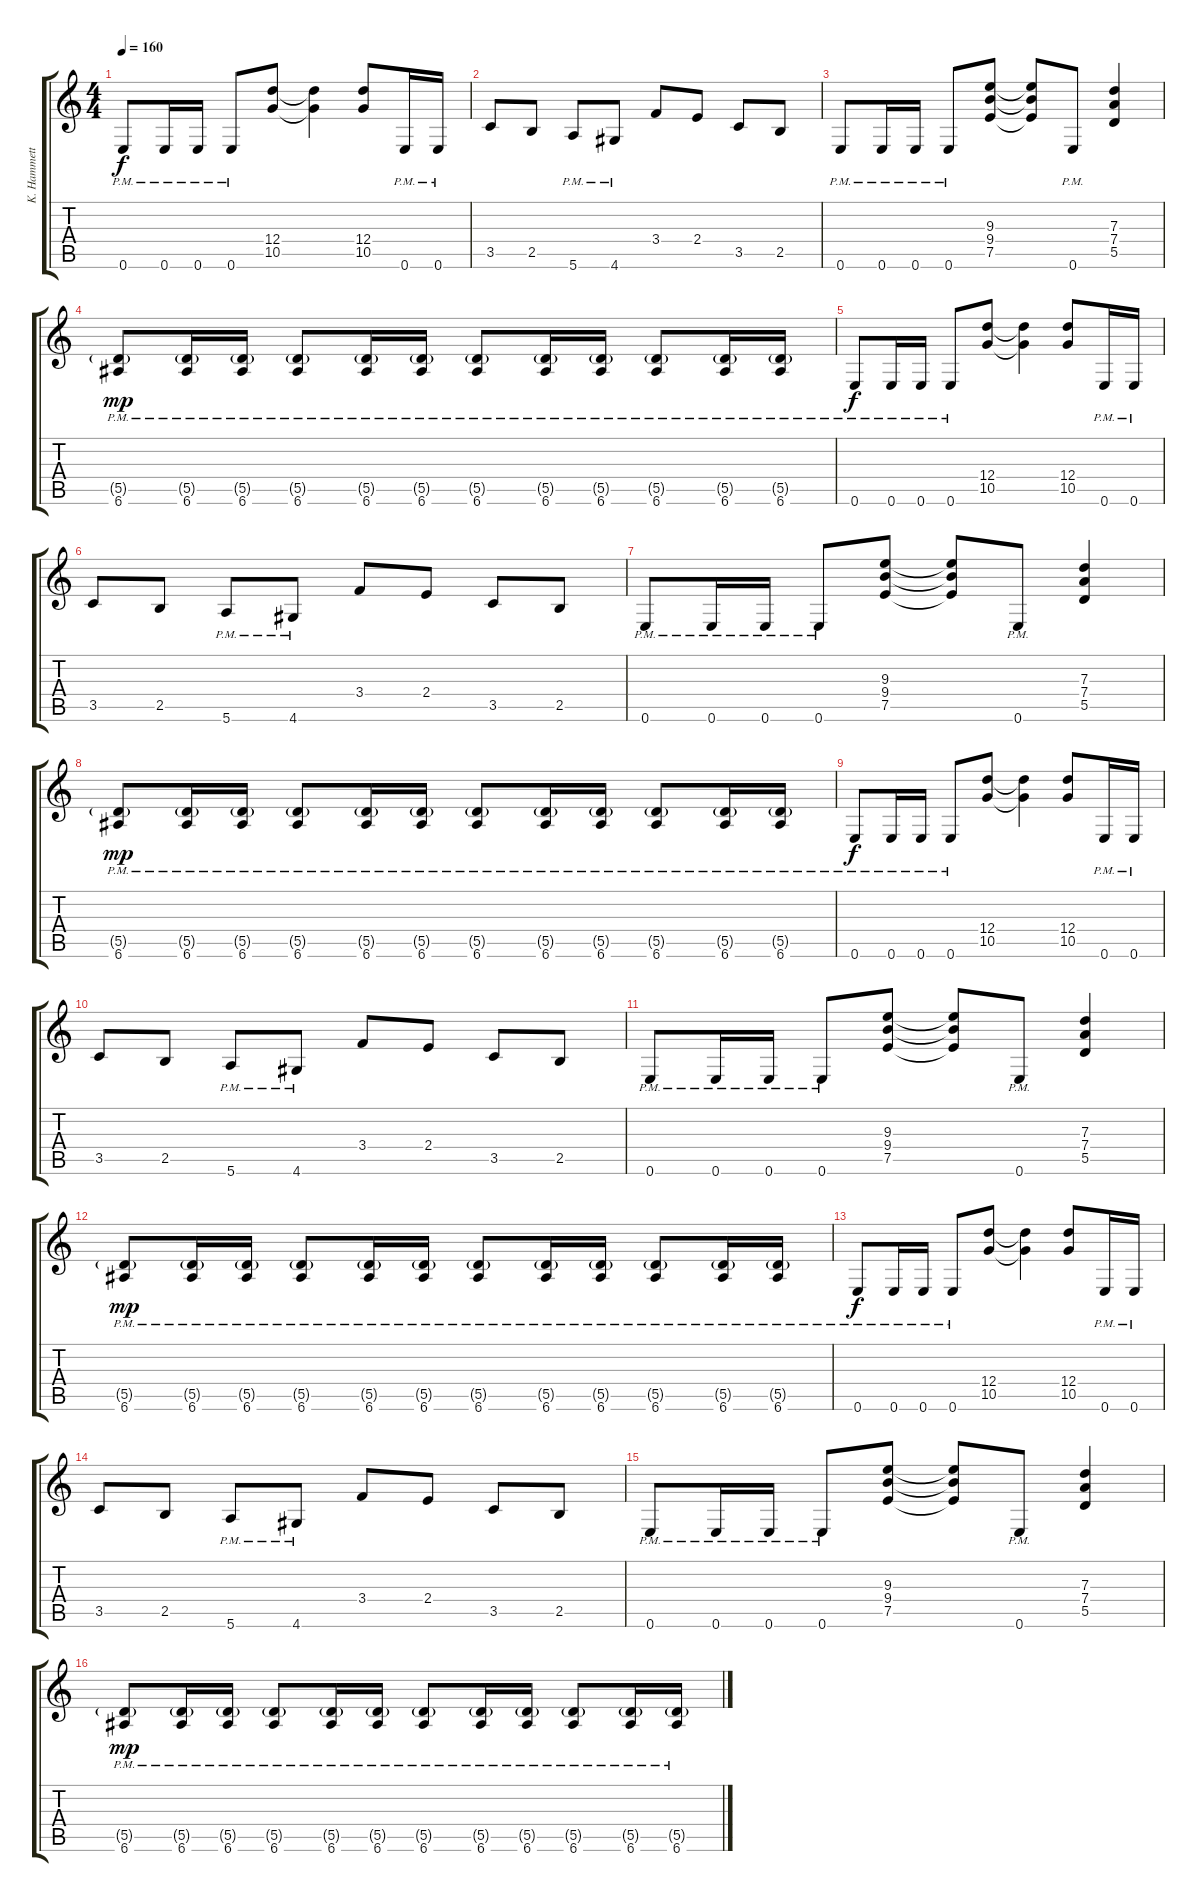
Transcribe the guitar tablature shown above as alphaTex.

\track ("K. Hammett - Rhythm guitar" "K. Hammett") {instrument distortionguitar}
\staff {score tabs}
\tuning (E4 B3 G3 D3 A2 E2) {hide}
\ts (4 4)
\tempo 160
\clef g2
\ks c
0.6{pm}.8{dy f} 0.6{pm}.16 0.6{pm}.16 0.6{pm}.8 (12.4 10.5).8 (12.4{t} 10.5{t}).4 (12.4 10.5).8 0.6{pm}.16 0.6{pm}.16 |
3.5.8 2.5.8 5.6{pm}.8 4.6{pm}.8 3.4.8 2.4.8 3.5.8 2.5.8 |
0.6{pm}.8 0.6{pm}.16 0.6{pm}.16 0.6{pm}.8 (9.3 9.4 7.5).8 (9.3{t} 9.4{t} 7.5{t}).8 0.6{pm}.8 (7.3 7.4 5.5).4 |
(5.5{g} 6.6{pm}).8{dy mp} (5.5{g} 6.6{pm}).16 (5.5{g} 6.6{pm}).16 (5.5{g} 6.6{pm}).8 (5.5{g} 6.6{pm}).16 (5.5{g} 6.6{pm}).16 (5.5{g} 6.6{pm}).8 (5.5{g} 6.6{pm}).16 (5.5{g} 6.6{pm}).16 (5.5{g} 6.6{pm}).8 (5.5{g} 6.6{pm}).16 (5.5{g} 6.6{pm}).16 |
0.6{pm}.8{dy f} 0.6{pm}.16 0.6{pm}.16 0.6{pm}.8 (12.4 10.5).8 (12.4{t} 10.5{t}).4 (12.4 10.5).8 0.6{pm}.16 0.6{pm}.16 |
3.5.8 2.5.8 5.6{pm}.8 4.6{pm}.8 3.4.8 2.4.8 3.5.8 2.5.8 |
0.6{pm}.8 0.6{pm}.16 0.6{pm}.16 0.6{pm}.8 (9.3 9.4 7.5).8 (9.3{t} 9.4{t} 7.5{t}).8 0.6{pm}.8 (7.3 7.4 5.5).4 |
(5.5{g} 6.6{pm}).8{dy mp} (5.5{g} 6.6{pm}).16 (5.5{g} 6.6{pm}).16 (5.5{g} 6.6{pm}).8 (5.5{g} 6.6{pm}).16 (5.5{g} 6.6{pm}).16 (5.5{g} 6.6{pm}).8 (5.5{g} 6.6{pm}).16 (5.5{g} 6.6{pm}).16 (5.5{g} 6.6{pm}).8 (5.5{g} 6.6{pm}).16 (5.5{g} 6.6{pm}).16 |
0.6{pm}.8{dy f} 0.6{pm}.16 0.6{pm}.16 0.6{pm}.8 (12.4 10.5).8 (12.4{t} 10.5{t}).4 (12.4 10.5).8 0.6{pm}.16 0.6{pm}.16 |
3.5.8 2.5.8 5.6{pm}.8 4.6{pm}.8 3.4.8 2.4.8 3.5.8 2.5.8 |
0.6{pm}.8 0.6{pm}.16 0.6{pm}.16 0.6{pm}.8 (9.3 9.4 7.5).8 (9.3{t} 9.4{t} 7.5{t}).8 0.6{pm}.8 (7.3 7.4 5.5).4 |
(5.5{g} 6.6{pm}).8{dy mp} (5.5{g} 6.6{pm}).16 (5.5{g} 6.6{pm}).16 (5.5{g} 6.6{pm}).8 (5.5{g} 6.6{pm}).16 (5.5{g} 6.6{pm}).16 (5.5{g} 6.6{pm}).8 (5.5{g} 6.6{pm}).16 (5.5{g} 6.6{pm}).16 (5.5{g} 6.6{pm}).8 (5.5{g} 6.6{pm}).16 (5.5{g} 6.6{pm}).16 |
0.6{pm}.8{dy f} 0.6{pm}.16 0.6{pm}.16 0.6{pm}.8 (12.4 10.5).8 (12.4{t} 10.5{t}).4 (12.4 10.5).8 0.6{pm}.16 0.6{pm}.16 |
3.5.8 2.5.8 5.6{pm}.8 4.6{pm}.8 3.4.8 2.4.8 3.5.8 2.5.8 |
0.6{pm}.8 0.6{pm}.16 0.6{pm}.16 0.6{pm}.8 (9.3 9.4 7.5).8 (9.3{t} 9.4{t} 7.5{t}).8 0.6{pm}.8 (7.3 7.4 5.5).4 |
(5.5{g} 6.6{pm}).8{dy mp} (5.5{g} 6.6{pm}).16 (5.5{g} 6.6{pm}).16 (5.5{g} 6.6{pm}).8 (5.5{g} 6.6{pm}).16 (5.5{g} 6.6{pm}).16 (5.5{g} 6.6{pm}).8 (5.5{g} 6.6{pm}).16 (5.5{g} 6.6{pm}).16 (5.5{g} 6.6{pm}).8 (5.5{g} 6.6{pm}).16 (5.5{g} 6.6{pm}).16
